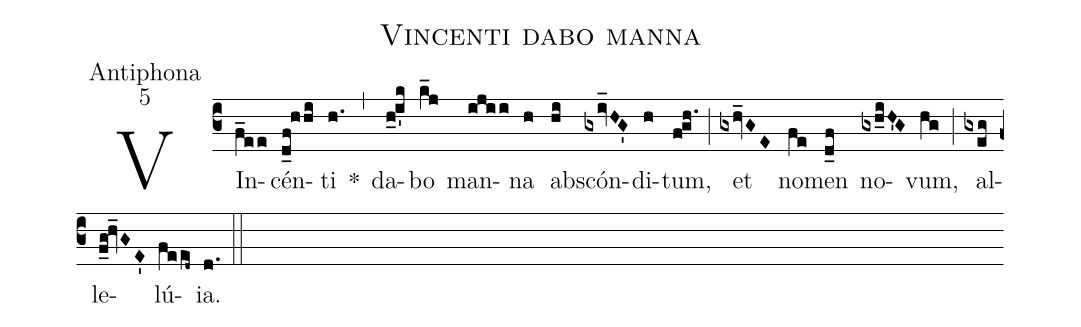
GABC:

name:Vincenti dabo manna;
office-part:Antiphona;
mode:5;
%%
(c3) VIn(f_ee)cén(d_f!hhi)ti(h.) *(,) da(h_0!i'k)bo(k_j) man(ijii)na(h) ab(hi)scón(gxiv_HG')di(h)tum,(f!gh.) (;) et(gxhv_GE) no(fe)men(d_f) no(gxh_iH'G)vum,(hg) (;) al(gxeg)le(f_g!hv_GE')lú(feed~)ia.(d.) (::)
